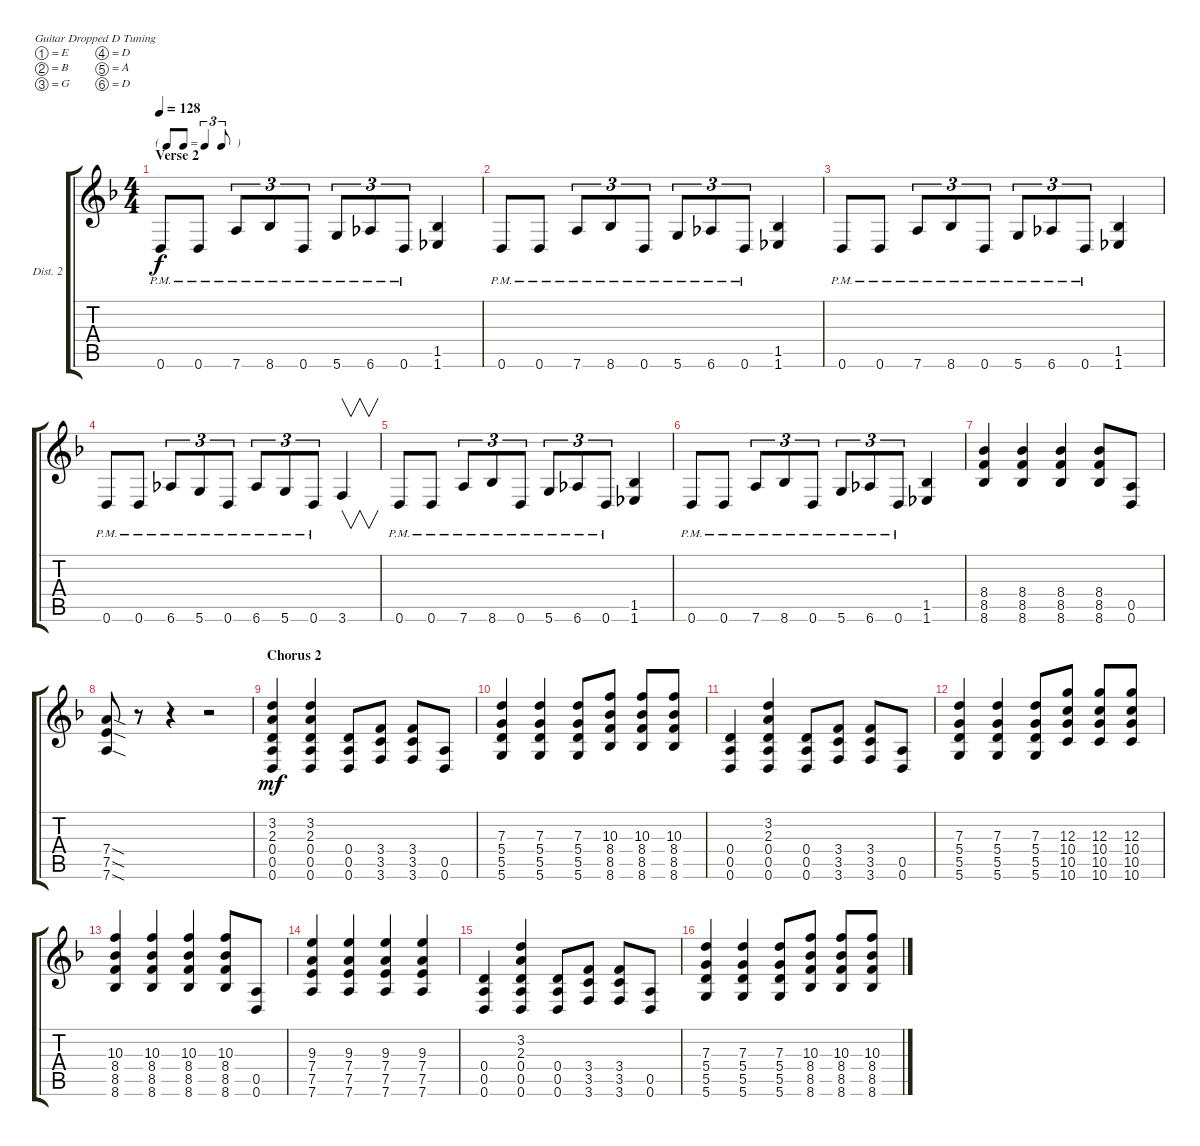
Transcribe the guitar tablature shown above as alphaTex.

\defaultSystemsLayout 4
\bracketExtendMode groupsimilarinstruments
\firstSystemTrackNameOrientation horizontal
\otherSystemsTrackNameOrientation horizontal
\track ("Guitar 2 Distortion" "Dist. 2") {instrument distortionguitar}
\staff {score tabs}
\tuning (E4 B3 G3 D3 A2 D2)
\ts (4 4)
\tf triplet8th
\section ("" "Verse 2")
\tempo 128
\clef g2
\scale
0.334024
\ks f
0.6{pm}.8{dy f} 0.6{pm}.8 7.6{pm}.8{tu (3 2)} 8.6{pm}.8{tu (3 2)} 0.6{pm}.8{tu (3 2)} 5.6{pm}.8{tu (3 2)} 6.6{pm}.8{tu (3 2)} 0.6{pm}.8{tu (3 2)} (1.6 1.5).4 |
\scale
0.315467 0.6{pm}.8 0.6{pm}.8 7.6{pm}.8{tu (3 2)} 8.6{pm}.8{tu (3 2)} 0.6{pm}.8{tu (3 2)} 5.6{pm}.8{tu (3 2)} 6.6{pm}.8{tu (3 2)} 0.6{pm}.8{tu (3 2)} (1.6 1.5).4 |
\scale
0.347041 0.6{pm}.8 0.6{pm}.8 7.6{pm}.8{tu (3 2)} 8.6{pm}.8{tu (3 2)} 0.6{pm}.8{tu (3 2)} 5.6{pm}.8{tu (3 2)} 6.6{pm}.8{tu (3 2)} 0.6{pm}.8{tu (3 2)} (1.6 1.5).4 |
\scale
0.337542 0.6{pm}.8 0.6{pm}.8 6.6{pm}.8{tu (3 2)} 5.6{pm}.8{tu (3 2)} 0.6{pm}.8{tu (3 2)} 6.6{pm}.8{tu (3 2)} 5.6{pm}.8{tu (3 2)} 0.6{pm}.8{tu (3 2)} 3.6.4{v} |
\scale
0.315467 0.6{pm}.8 0.6{pm}.8 7.6{pm}.8{tu (3 2)} 8.6{pm}.8{tu (3 2)} 0.6{pm}.8{tu (3 2)} 5.6{pm}.8{tu (3 2)} 6.6{pm}.8{tu (3 2)} 0.6{pm}.8{tu (3 2)} (1.6 1.5).4 |
\scale
0.414428 0.6{pm}.8 0.6{pm}.8 7.6{pm}.8{tu (3 2)} 8.6{pm}.8{tu (3 2)} 0.6{pm}.8{tu (3 2)} 5.6{pm}.8{tu (3 2)} 6.6{pm}.8{tu (3 2)} 0.6{pm}.8{tu (3 2)} (1.6 1.5).4 |
\scale
0.289745 (8.6 8.5 8.4).4 (8.4 8.5 8.6).4 (8.6 8.5 8.4).4 (8.4 8.5 8.6).8 (0.6 0.5).8 |
\scale
0.295415 (7.5{sod} 7.4{sod} 7.6{sod}).8 r.8 r.4 r.2 |
\section ("" "Chorus 2")
\scale
0.363857 (3.2 2.3 0.4 0.5 0.6).4{dy mf} (0.6 0.5 0.4 2.3 3.2).4 (0.4 0.5 0.6).8 (3.6 3.5 3.4).8 (3.5 3.6 3.4).8 (0.5 0.6).8 |
\scale
0.305171 (5.6 5.5 5.4 7.3).4 (7.3 5.4 5.5 5.6).4 (5.6 5.5 5.4 7.3).8 (10.3 8.4 8.5 8.6).8 (10.3 8.4 8.6 8.5).8 (10.3 8.4 8.5 8.6).8 |
\scale
0.330768 (0.5 0.6 0.4).4 (0.4 0.5 0.6 2.3 3.2).4 (0.6 0.5 0.4).8 (3.4 3.5 3.6).8 (3.4 3.5 3.6).8 (0.6 0.5).8 |
\scale
0.384082 (5.6 5.5 5.4 7.3).4 (7.3 5.4 5.5 5.6).4 (5.6 5.5 5.4 7.3).8 (12.3 10.4 10.5 10.6).8 (12.3 10.4 10.6 10.5).8 (12.3 10.4 10.5 10.6).8 |
\scale
0.314528 (8.6 8.5 8.4 10.3).4 (10.3 8.5 8.4 8.6).4 (10.3 8.4 8.6 8.5).4 (10.3 8.5 8.4 8.6).8 (0.5 0.6).8 |
\scale
0.301297 (7.6 7.5 7.4 9.3).4 (7.4 7.5 7.6 9.3).4 (7.6 7.5 7.4 9.3).4 (7.4 7.5 7.6 9.3).4 |
\scale
0.372418 (0.6 0.5 0.4).4 (0.4 0.5 0.6 2.3 3.2).4 (0.6 0.5 0.4).8 (3.4 3.5 3.6).8 (3.6 3.5 3.4).8 (0.5 0.6).8 |
\scale
0.321005 (5.6 5.5 5.4 7.3).4 (5.4 5.5 5.6 7.3).4 (7.3 5.4 5.5 5.6).8 (8.6 8.5 8.4 10.3).8 (8.6 8.5 8.4 10.3).8 (8.6 8.5 8.4 10.3).8
